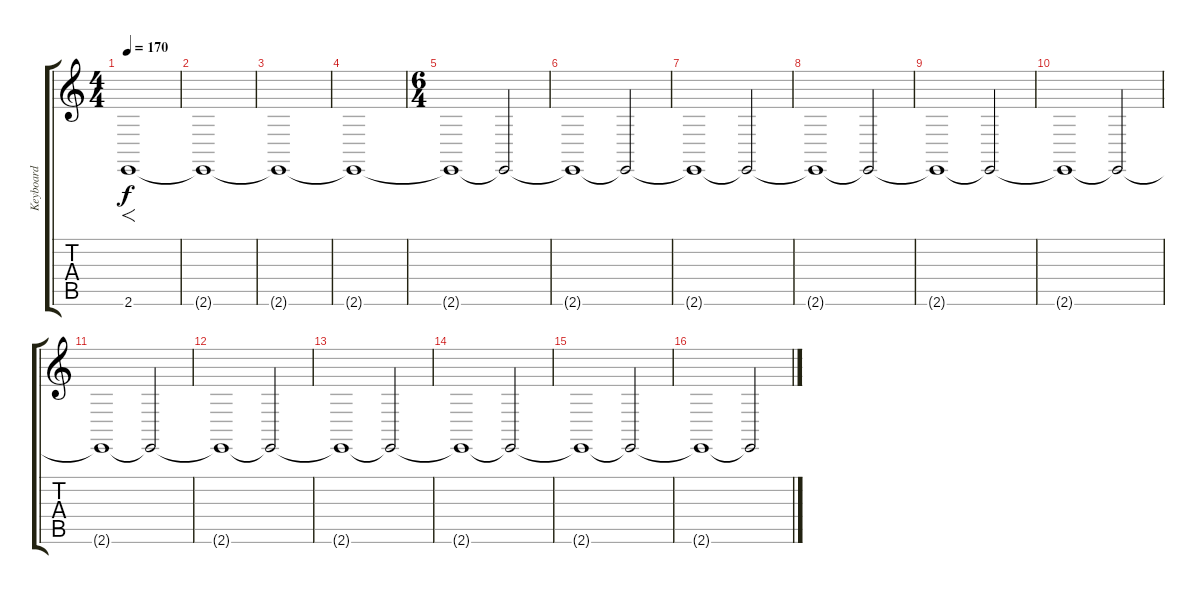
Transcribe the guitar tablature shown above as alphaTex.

\track ("Keyboard" "Keyboard") {instrument lead2sawtooth}
\staff {score tabs}
\tuning (E4 B3 G3 D3 A2 D2) {hide}
\ts (4 4)
\tempo 170
\tempo 113
\tempo 170
\clef g2
\ks c
2.6.1{f dy f volume 8 instrument lead2sawtooth} |
2.6{t}.1 |
2.6{t}.1 |
2.6{t}.1 |
\ts (6 4)
2.6{t}.1 2.6{t}.2 |
2.6{t}.1 2.6{t}.2 |
2.6{t}.1 2.6{t}.2 |
2.6{t}.1 2.6{t}.2 |
2.6{t}.1 2.6{t}.2 |
2.6{t}.1 2.6{t}.2 |
2.6{t}.1 2.6{t}.2 |
2.6{t}.1 2.6{t}.2 |
2.6{t}.1 2.6{t}.2 |
2.6{t}.1 2.6{t}.2 |
2.6{t}.1 2.6{t}.2 |
2.6{t}.1 2.6{t}.2
